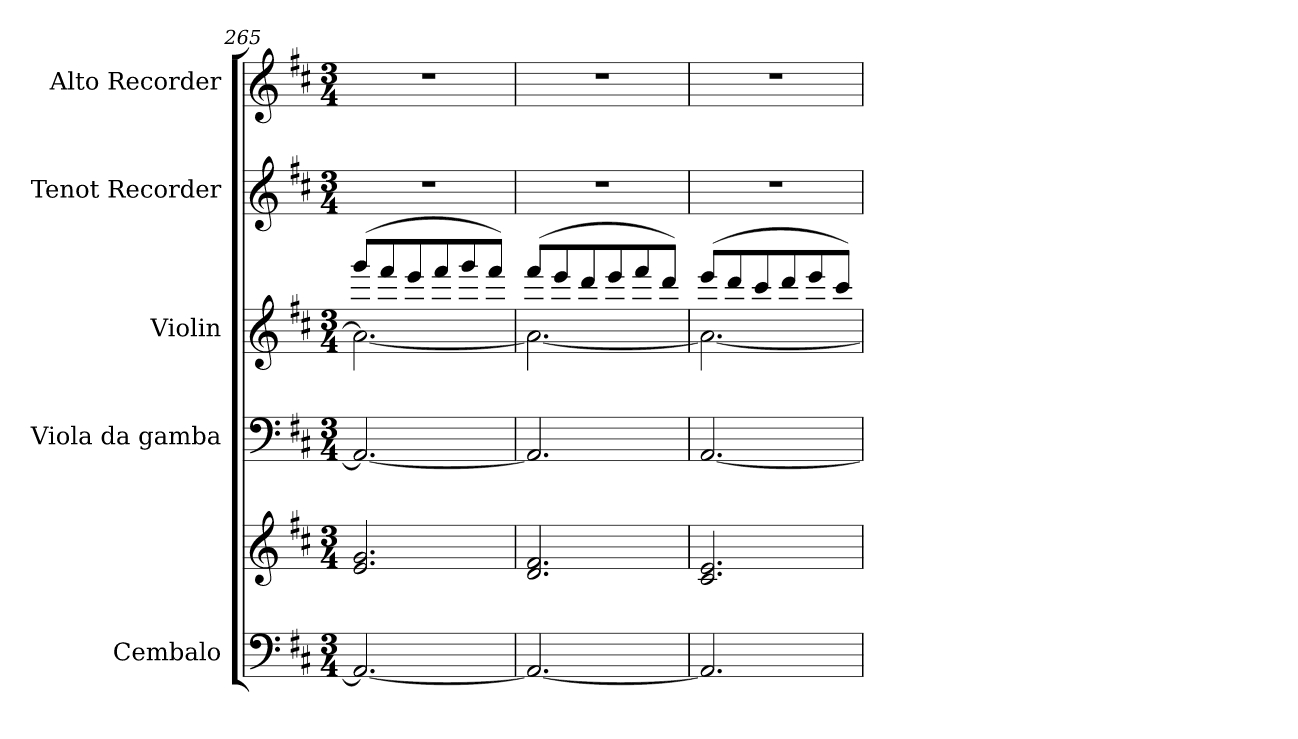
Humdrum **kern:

**kern	**kern	**kern	**kern	**kern	**kern
*part5	*part5	*part4	*part3	*part2	*part1
*staff6	*staff5	*staff4	*staff3	*staff2	*staff1
*I"Cembalo	*	*I"Viola da gamba	*I"Violin	*I"Tenot Recorder	*I"Alto Recorder
*	*	*I'Vla. d. g.	*I'Vln.	*I'T. Rec.	*I'A. Rec
!!LO:LB:g=z
*clefF4	*clefG2	*clefF4	*clefG2	*clefG2	*clefG2
*k[f#c#]	*k[f#c#]	*k[f#c#]	*k[f#c#]	*k[f#c#]	*k[f#c#]
*M3/4	*M3/4	*M3/4	*M3/4	*M3/4	*M3/4
=265	=265	=265	=265	=265	=265
*	*	*	*^	*	*
2.AA/_	2.e/ 2.g/	2.AA/_	(8ggg/L	2.a\_	2.r	2.r
.	.	.	8fff#/	.	.	.
.	.	.	8eee/	.	.	.
.	.	.	8fff#/	.	.	.
.	.	.	8ggg/	.	.	.
.	.	.	8fff#/J)	.	.	.
=266	=266	=266	=266	=266	=266	=266
2.AA/_	2.d/ 2.f#/	2.AA/]	(8fff#/L	2.a\_	2.r	2.r
.	.	.	8eee/	.	.	.
.	.	.	8ddd/	.	.	.
.	.	.	8eee/	.	.	.
.	.	.	8fff#/	.	.	.
.	.	.	8ddd/J)	.	.	.
=267	=267	=267	=267	=267	=267	=267
2.AA/]	2.c#/ 2.e/	[2.AA/	(8eee/L	2.a\_	2.r	2.r
.	.	.	8ddd/	.	.	.
.	.	.	8ccc#/	.	.	.
.	.	.	8ddd/	.	.	.
.	.	.	8eee/	.	.	.
.	.	.	8ccc#/J)	.	.	.
*	*	*	*v	*v	*	*
=	=	=	=	=	=
*-	*-	*-	*-	*-	*-
